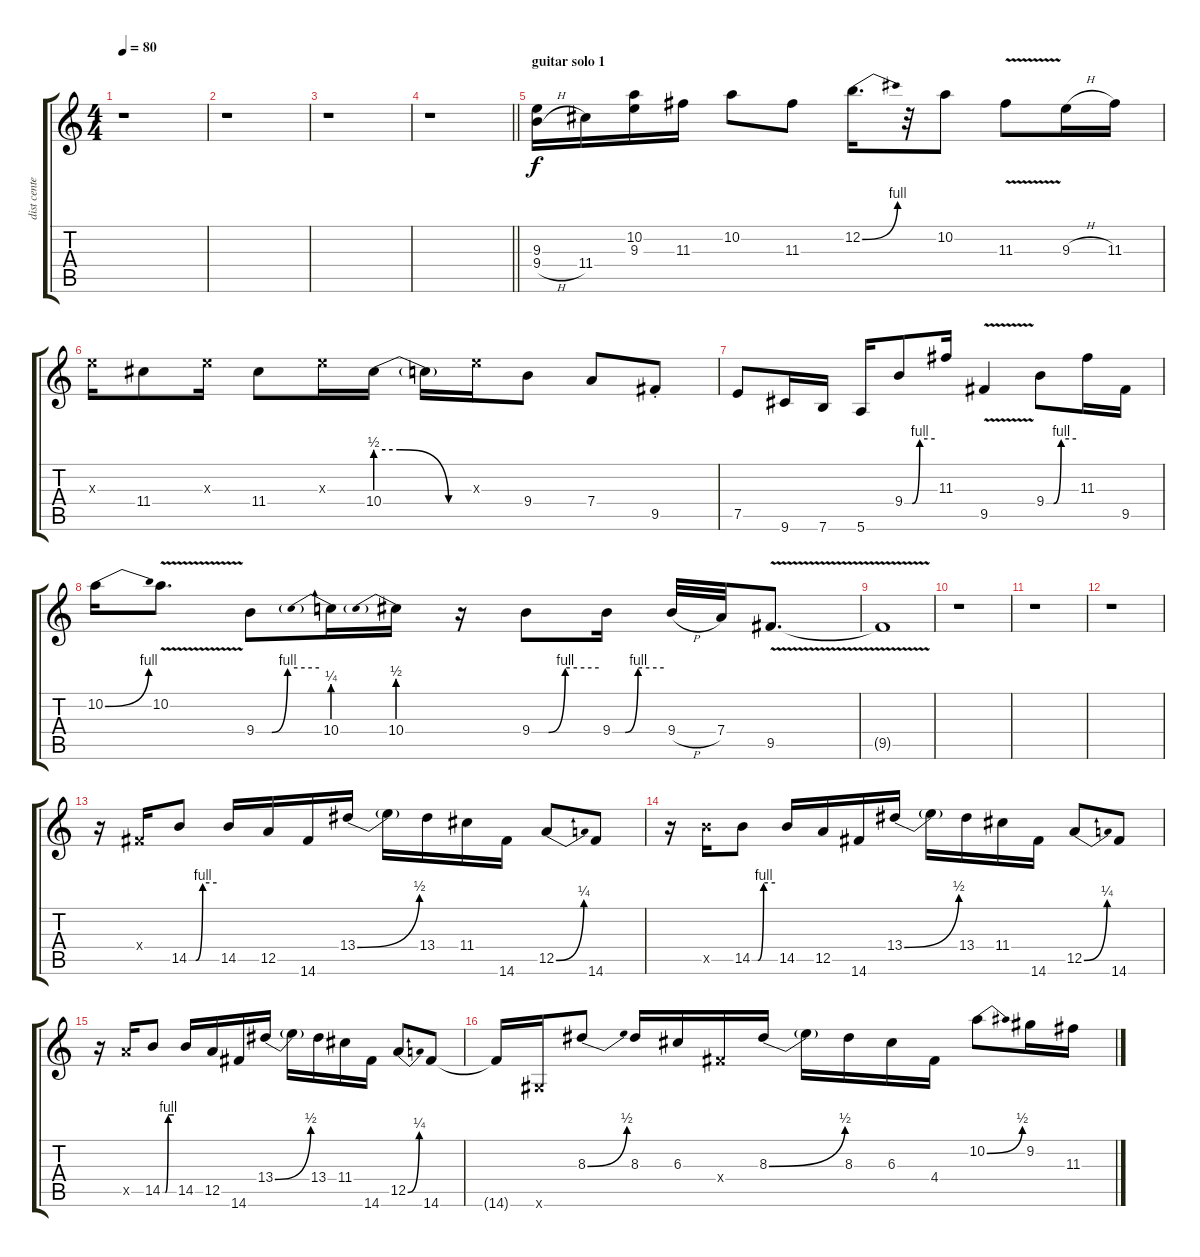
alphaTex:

\track ("dist center" "dist cente") {instrument overdrivenguitar}
\staff {score tabs}
\tuning (E4 B3 G3 D3 A2 E2) {hide}
\ts (4 4)
\tempo 80
\clef g2
\ks c
r.1{dy f} |
r.1 |
r.1 |
\barLineRight lightlight
r.1 |
\section ("" "guitar solo 1")
(9.3 9.4{h}).16 11.4.16 (10.2 9.3).16 11.3.16 10.2.8 11.3.8 12.2{be (bend 0 0 60 4)}.16{d} r.32 10.2.8 11.3{v}.8 9.3{h}.16 11.3.16 |
9.3{x}.16 11.4.8 9.3{x}.16 11.4.8 9.3{x}.16 10.4{be (custom 0 2 15 2 45 0 60 0)}.16 10.4{t}.16 9.3{x}.16 9.4.8 7.4.8 9.5{st}.8 |
7.5.8 9.6.16 7.6.16 5.6.16 9.4{be (custom 0 0 15 0 30 4 60 4)}.8 11.3.16 9.5{v}.4 9.4{be (custom 0 0 15 0 30 4 60 4)}.8 11.3.16 9.5.16 |
10.2{be (bend 0 0 60 4)}.16 10.2{v}.8{d} 9.4{be (custom 0 0 15 0 30 4 60 4)}.8 10.4{be (prebend 0 1 60 1)}.16 10.4{be (prebend 0 2 60 2)}.16 r.16 9.4{be (custom 0 0 15 0 30 4 60 4)}.8 9.4{be (custom 0 0 15 0 30 4 60 4)}.16 9.4{h}.32 7.4.32 9.5{v}.8{d} |
9.5{t}.1 |
r.1 |
r.1 |
r.1 |
r.16 4.4{x}.16 14.5{be (custom 0 0 15 0 30 4 60 4)}.8 14.5.16 12.5.16 14.6.16 13.4{be (bend 0 0 60 2)}.16 13.4{t}.16 13.4.16 11.4.16 14.6.16 12.5{be (bend 0 0 60 1)}.8 14.6.8 |
r.16 14.5{x}.16 14.5{be (custom 0 0 15 0 30 4 60 4)}.8 14.5.16 12.5.16 14.6.16 13.4{be (bend 0 0 60 2)}.16 13.4{t}.16 13.4.16 11.4.16 14.6.16 12.5{be (bend 0 0 60 1)}.8 14.6.8 |
r.16 12.5{x}.16 14.5{be (custom 0 0 15 0 30 4 60 4)}.8 14.5.16 12.5.16 14.6.16 13.4{be (bend 0 0 60 2)}.16 13.4{t}.16 13.4.16 11.4.16 14.6.16 12.5{be (bend 0 0 60 1)}.8 14.6.8 |
14.6{t}.16 4.6{x}.16 8.3{be (bend 0 0 60 2)}.8 8.3.16 6.3.16 4.4{x}.16 8.3{be (bend 0 0 60 2)}.16 8.3{t}.16 8.3.16 6.3.16 4.4.16 10.2{be (bend 0 0 60 2)}.8 9.2.16 11.3.16
